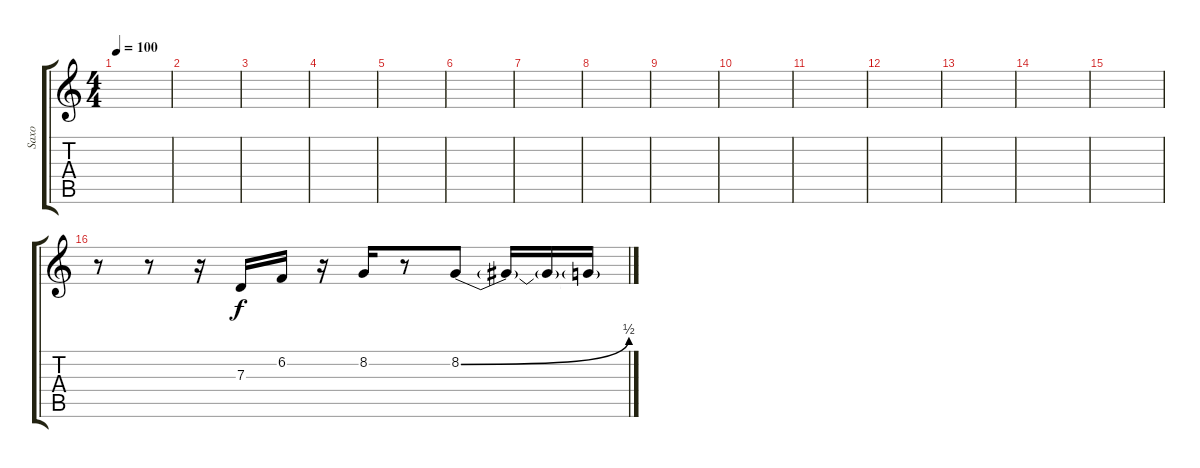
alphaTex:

\track ("Saxo" "Saxo") {instrument tenorsax}
\staff {score tabs}
\tuning (E4 B3 G3 D3 A2 E2) {hide}
\ts (4 4)
\tempo 100
\clef g2
\ks c
|
|
|
|
|
|
|
|
|
|
|
|
|
|
|
r.8 r.8 r.16 7.3.16 6.2.16 r.16 8.2.16 r.8 8.2{be (bend 0 0 60 2)}.8 8.2{t}.16 8.2{t}.16 8.2{t}.16
